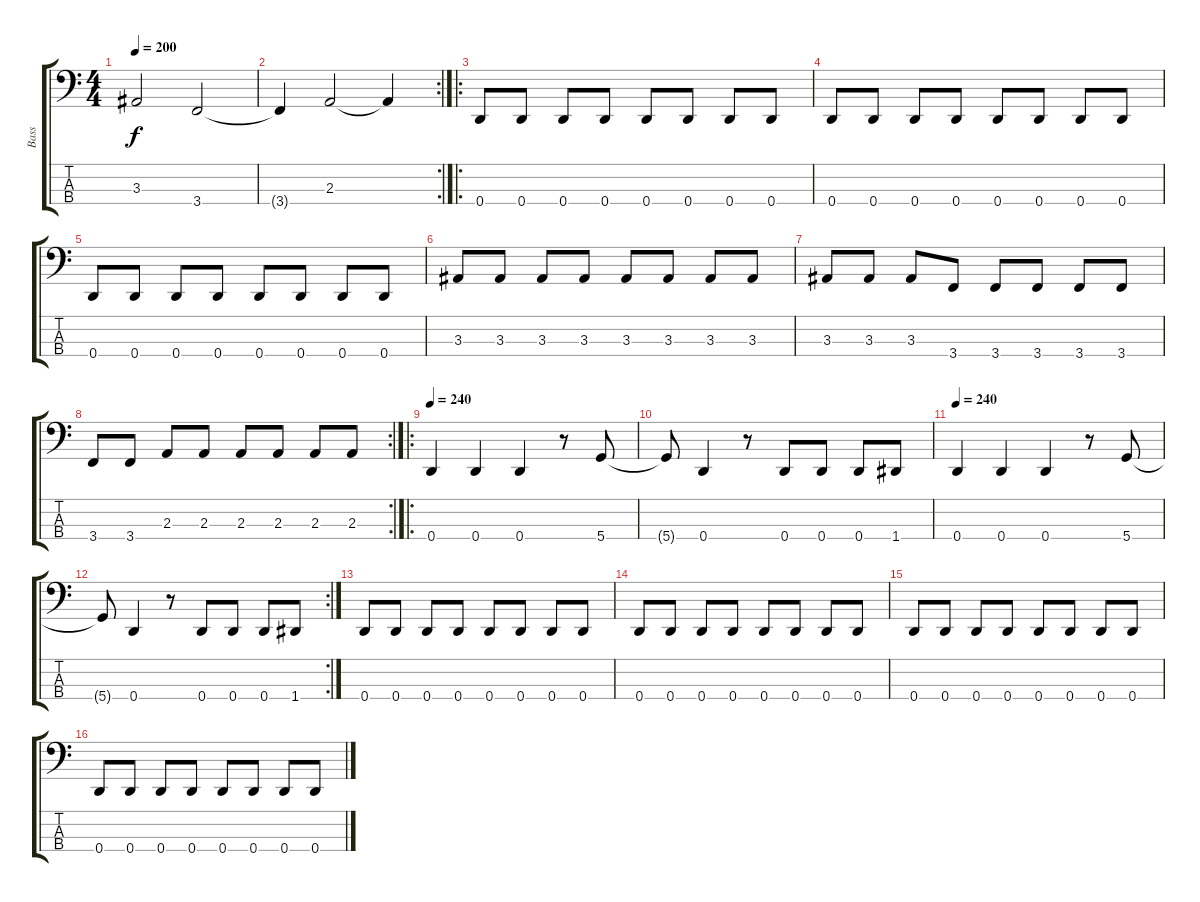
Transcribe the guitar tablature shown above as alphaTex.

\track ("Bass" "Bass") {instrument electricbassfinger}
\staff {score tabs}
\tuning (F2 C2 G1 D1) {hide}
\ts (4 4)
\tempo 200
\clef f4
\ks c
3.3{t}.2{dy f} 3.4.2 |
\rc 2
3.4{t}.4 2.3.2 2.3{t}.4 |
\ro
0.4.8 0.4.8 0.4.8 0.4.8 0.4.8 0.4.8 0.4.8 0.4.8 |
0.4.8 0.4.8 0.4.8 0.4.8 0.4.8 0.4.8 0.4.8 0.4.8 |
0.4.8 0.4.8 0.4.8 0.4.8 0.4.8 0.4.8 0.4.8 0.4.8 |
3.3.8 3.3.8 3.3.8 3.3.8 3.3.8 3.3.8 3.3.8 3.3.8 |
3.3.8 3.3.8 3.3.8 3.4.8 3.4.8 3.4.8 3.4.8 3.4.8 |
\rc 2
3.4.8 3.4.8 2.3.8 2.3.8 2.3.8 2.3.8 2.3.8 2.3.8 |
\ro
\tempo 240
0.4.4 0.4.4 0.4.4 r.8 5.4.8 |
5.4{t}.8 0.4.4 r.8 0.4.8 0.4.8 0.4.8 1.4.8 |
\tempo 240
0.4.4 0.4.4 0.4.4 r.8 5.4.8 |
\rc 2
5.4{t}.8 0.4.4 r.8 0.4.8 0.4.8 0.4.8 1.4.8 |
0.4.8 0.4.8 0.4.8 0.4.8 0.4.8 0.4.8 0.4.8 0.4.8 |
0.4.8 0.4.8 0.4.8 0.4.8 0.4.8 0.4.8 0.4.8 0.4.8 |
0.4.8 0.4.8 0.4.8 0.4.8 0.4.8 0.4.8 0.4.8 0.4.8 |
0.4.8 0.4.8 0.4.8 0.4.8 0.4.8 0.4.8 0.4.8 0.4.8
